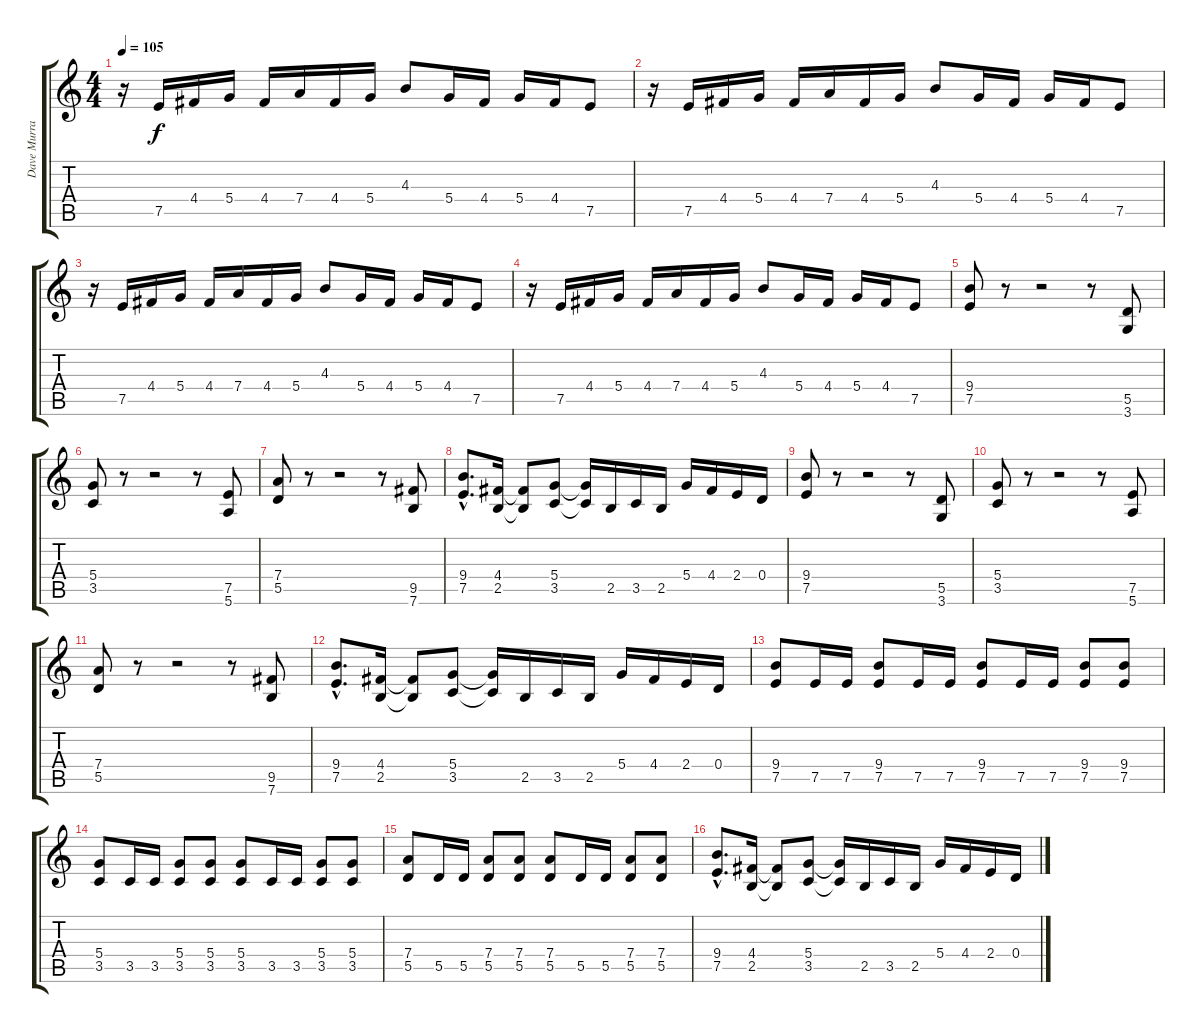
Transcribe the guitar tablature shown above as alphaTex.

\track ("Dave Murray" "Dave Murra") {instrument distortionguitar}
\staff {score tabs}
\tuning (E4 B3 G3 D3 A2 E2) {hide}
\ts (4 4)
\tempo 105
\clef g2
\ks c
r.16{dy f} 7.5.16 4.4.16 5.4.16 4.4.16 7.4.16 4.4.16 5.4.16 4.3.8 5.4.16 4.4.16 5.4.16 4.4.16 7.5.8 |
r.16 7.5.16 4.4.16 5.4.16 4.4.16 7.4.16 4.4.16 5.4.16 4.3.8 5.4.16 4.4.16 5.4.16 4.4.16 7.5.8 |
r.16 7.5.16 4.4.16 5.4.16 4.4.16 7.4.16 4.4.16 5.4.16 4.3.8 5.4.16 4.4.16 5.4.16 4.4.16 7.5.8 |
r.16 7.5.16 4.4.16 5.4.16 4.4.16 7.4.16 4.4.16 5.4.16 4.3.8 5.4.16 4.4.16 5.4.16 4.4.16 7.5.8 |
(9.4 7.5).8 r.8 r.2 r.8 (5.5 3.6).8 |
(5.4 3.5).8 r.8 r.2 r.8 (7.5 5.6).8 |
(7.4 5.5).8 r.8 r.2 r.8 (9.5 7.6).8 |
(9.4{hac} 7.5{hac}).8{d} (4.4 2.5).16 (4.4{t} 2.5{t}).8 (5.4 3.5).8 (5.4{t} 3.5{t}).16 2.5.16 3.5.16 2.5.16 5.4.16 4.4.16 2.4.16 0.4.16 |
(9.4 7.5).8 r.8 r.2 r.8 (5.5 3.6).8 |
(5.4 3.5).8 r.8 r.2 r.8 (7.5 5.6).8 |
(7.4 5.5).8 r.8 r.2 r.8 (9.5 7.6).8 |
(9.4{hac} 7.5{hac}).8{d} (4.4 2.5).16 (4.4{t} 2.5{t}).8 (5.4 3.5).8 (5.4{t} 3.5{t}).16 2.5.16 3.5.16 2.5.16 5.4.16 4.4.16 2.4.16 0.4.16 |
(9.4 7.5).8 7.5.16 7.5.16 (9.4 7.5).8 7.5.16 7.5.16 (9.4 7.5).8 7.5.16 7.5.16 (9.4 7.5).8 (9.4 7.5).8 |
(5.4 3.5).8 3.5.16 3.5.16 (5.4 3.5).8 (5.4 3.5).8 (5.4 3.5).8 3.5.16 3.5.16 (5.4 3.5).8 (5.4 3.5).8 |
(7.4 5.5).8 5.5.16 5.5.16 (7.4 5.5).8 (7.4 5.5).8 (7.4 5.5).8 5.5.16 5.5.16 (7.4 5.5).8 (7.4 5.5).8 |
(9.4{hac} 7.5{hac}).8{d} (4.4 2.5).16 (4.4{t} 2.5{t}).8 (5.4 3.5).8 (5.4{t} 3.5{t}).16 2.5.16 3.5.16 2.5.16 5.4.16 4.4.16 2.4.16 0.4.16
